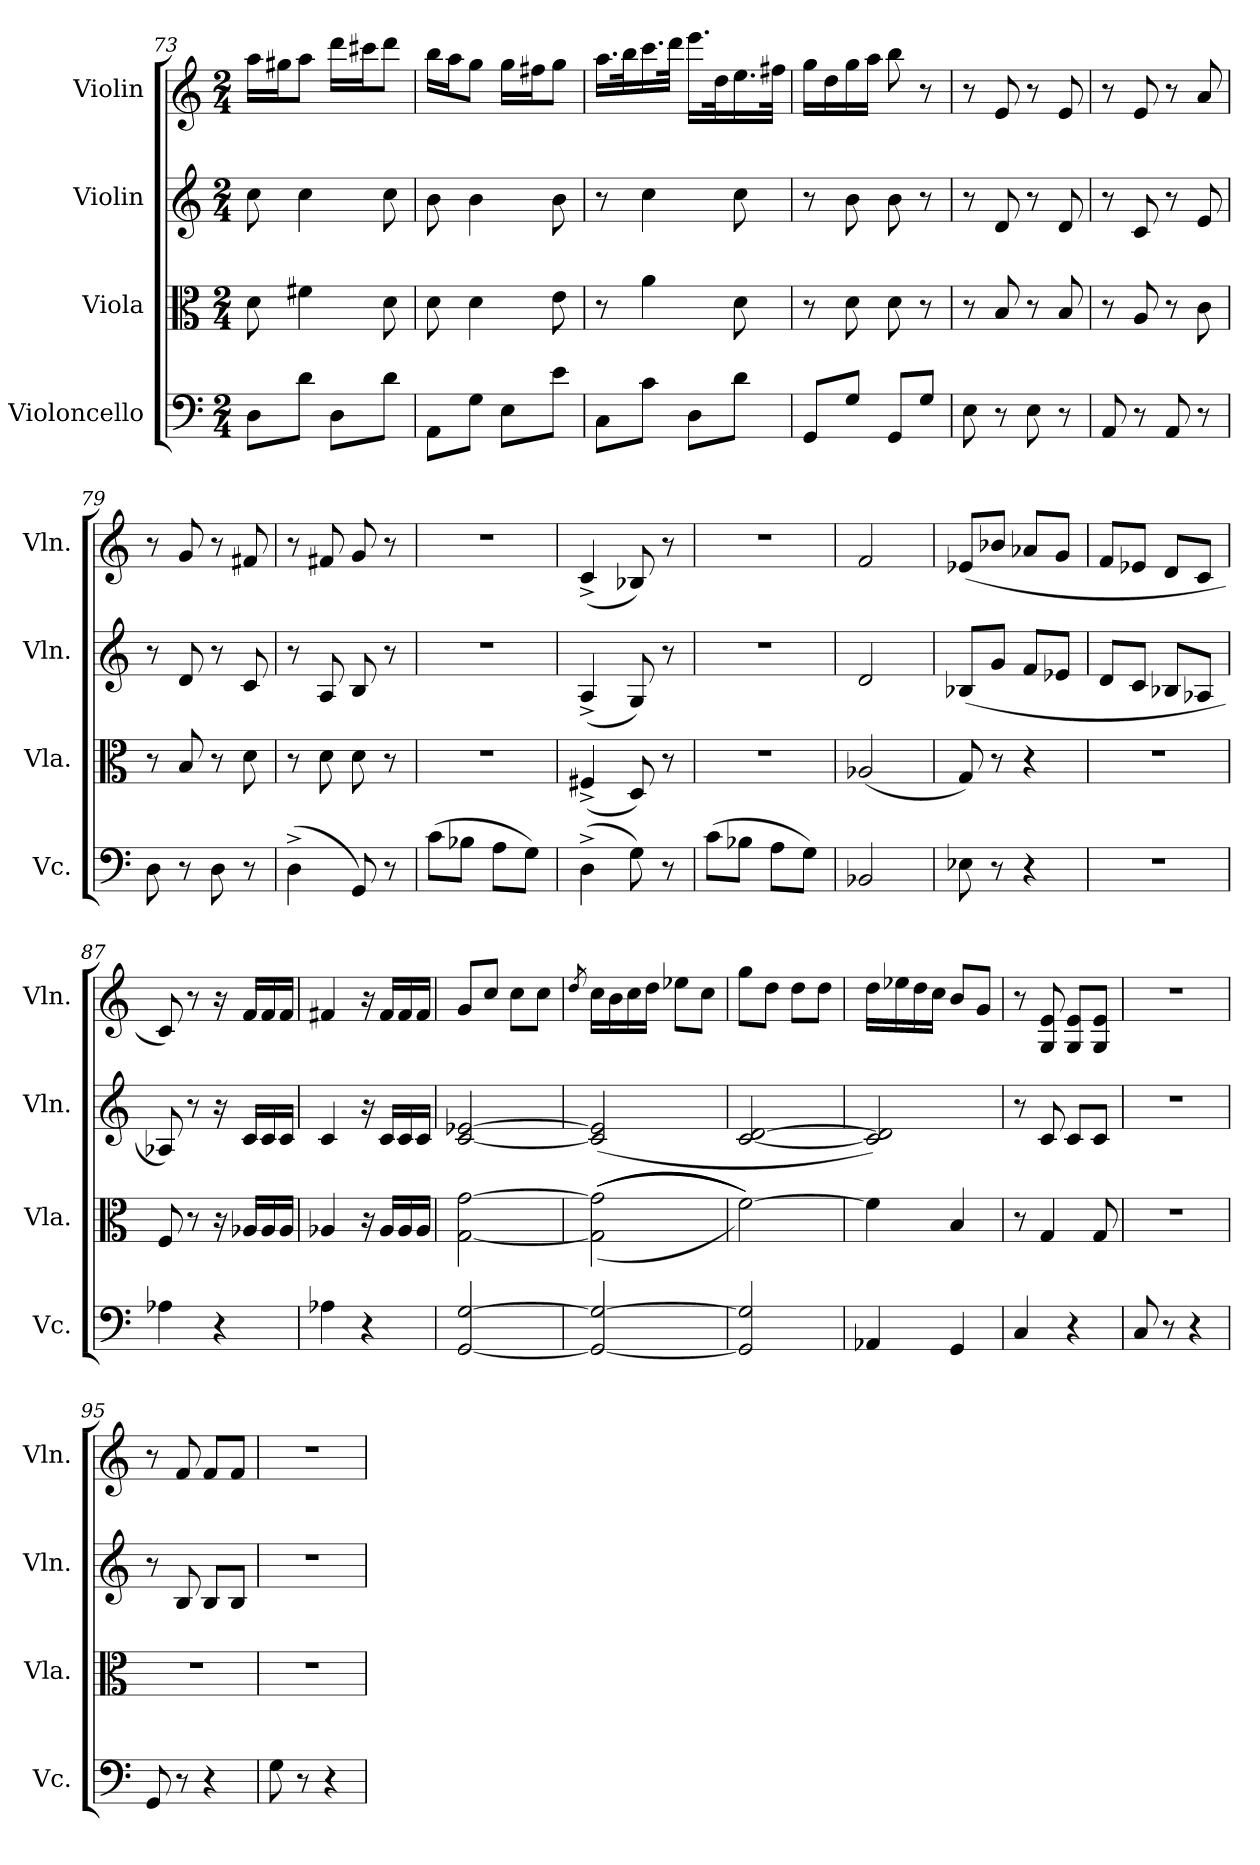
**kern	**kern	**kern	**kern
*part4	*part3	*part2	*part1
*staff4	*staff3	*staff2	*staff1
*I"Violoncello	*I"Viola	*I"Violin	*I"Violin
*I'Vc.	*I'Vla.	*I'Vln.	*I'Vln.
*clefF4	*clefC3	*clefG2	*clefG2
*k[]	*k[]	*k[]	*k[]
*M2/4	*M2/4	*M2/4	*M2/4
=73	=73	=73	=73
8D\L	8d\	8cc\	16aa\LL
.	.	.	16gg#X\J
8d\J	4f#X\	4cc\	8aa\J
8D\L	.	.	16ddd\LL
.	.	.	16ccc#X\J
8d\J	8d\	8cc\	8ddd\J
=74	=74	=74	=74
8AA\L	8d\	8b\	16bb\LL
.	.	.	16aa\J
8G\J	4d\	4b\	8gg\J
8E\L	.	.	16gg\LL
.	.	.	16ff#X\J
8e\J	8e\	8b\	8gg\J
=75	=75	=75	=75
8C\L	8r	8r	16.aa\LL
.	.	.	32bb\K
8c\J	4a\	4cc\	16.ccc\
.	.	.	32ddd\JJk
8D\L	.	.	16.eee\LL
.	.	.	32dd\K
8d\J	8d\	8cc\	16.ee\
.	.	.	32ff#X\JJk
!!LO:LB:g=z
=76	=76	=76	=76
8GG/L	8r	8r	16gg\LL
.	.	.	16dd\
8G/J	8d\	8b\	16gg\
.	.	.	16aa\JJ
8GG/L	8d\	8b\	8bb\
8G/J	8r	8r	8r
=77	=77	=77	=77
8E\	8r	8r	8r
8r	8B/	8d/	8e/
8E\	8r	8r	8r
8r	8B/	8d/	8e/
=78	=78	=78	=78
8AA/	8r	8r	8r
8r	8A/	8c/	8e/
8AA/	8r	8r	8r
8r	8c\	8e/	8a/
=79	=79	=79	=79
8D\	8r	8r	8r
8r	8B/	8d/	8g/
8D\	8r	8r	8r
8r	8d\	8c/	8f#X/
=80	=80	=80	=80
(4D^\	8r	8r	8r
.	8d\	8A/	8f#X/
8GG/)	8d\	8B/	8g/
8r	8r	8r	8r
=81	=81	=81	=81
(8c\L	2r	2r	2r
8B-X\J	.	.	.
8A\L	.	.	.
8G\J)	.	.	.
=82	=82	=82	=82
(4D^\	(4F#X^/	(4A^/	(4c^/
8G\)	8D/)	8G/)	8B-X/)
8r	8r	8r	8r
!!LO:LB:g=z
=83	=83	=83	=83
(8c\L	2r	2r	2r
8B-X\J	.	.	.
8A\L	.	.	.
8G\J)	.	.	.
=84	=84	=84	=84
2BB-X/	(2A-X/	2d/	2f/
=85	=85	=85	=85
8E-X\	8G/)	(8B-X/L	(8e-X/L
8r	8r	8g/J	8b-X/J
4r	4r	8f/L	8a-X/L
.	.	8e-X/J	8g/J
=86	=86	=86	=86
2r	2r	8d/L	8f/L
.	.	8c/J	8e-X/J
.	.	8B-X/L	8d/L
.	.	8A-X/J	8c/J
=87	=87	=87	=87
4A-X\	8F/	8A-X/)	8c/)
.	8r	8r	8r
4r	16r	16r	16r
.	16A-X/LL	16c/LL	16f/LL
.	16A-/	16c/	16f/
.	16A-/JJ	16c/JJ	16f/JJ
=88	=88	=88	=88
4A-X\	4A-X/	4c/	4f#X/
4r	16r	16r	16r
.	16A-/LL	16c/LL	16f#/LL
.	16A-/	16c/	16f#/
.	16A-/JJ	16c/JJ	16f#/JJ
=89	=89	=89	=89
[2GG/ [2G/	[2G\ [2g\	[2c/ [2e-X/	8g/L
.	.	.	8cc/J
.	.	.	8cc\L
.	.	.	8cc\J
!!LO:PB:g=z
=90	=90	=90	=90
.	.	.	8qdd/
2GG/_ 2G/_	((((2G\] 2g\]	(2c/] 2e-/]	16cc\LL
.	.	.	16b\
.	.	.	16cc\
.	.	.	16dd\JJ
.	.	.	8ee-X\L
.	.	.	8cc\J
=91	=91	=91	=91
2GG/] 2G/]	[2f\))))	[2c/ [2d/	8gg\L
.	.	.	8dd\J
.	.	.	8dd\L
.	.	.	8dd\J
=92	=92	=92	=92
4AA-X/	4f\]	2c/] 2d/])	16dd\LL
.	.	.	16ee-X\
.	.	.	16dd\
.	.	.	16cc\JJ
4GG/	4B/	.	8b/L
.	.	.	8g/J
=93	=93	=93	=93
4C/	8r	8r	8r
.	4G/	8c/	8G/ 8e/
4r	.	8c/L	8G/ 8e/L
.	8G/	8c/J	8G/ 8e/J
=94	=94	=94	=94
8C/	2r	2r	2r
8r	.	.	.
4r	.	.	.
=95	=95	=95	=95
8GG/	2r	8r	8r
8r	.	8B/	8f/
4r	.	8B/L	8f/L
.	.	8B/J	8f/J
=96	=96	=96	=96
8G\	2r	2r	2r
8r	.	.	.
4r	.	.	.
=	=	=	=
*-	*-	*-	*-
